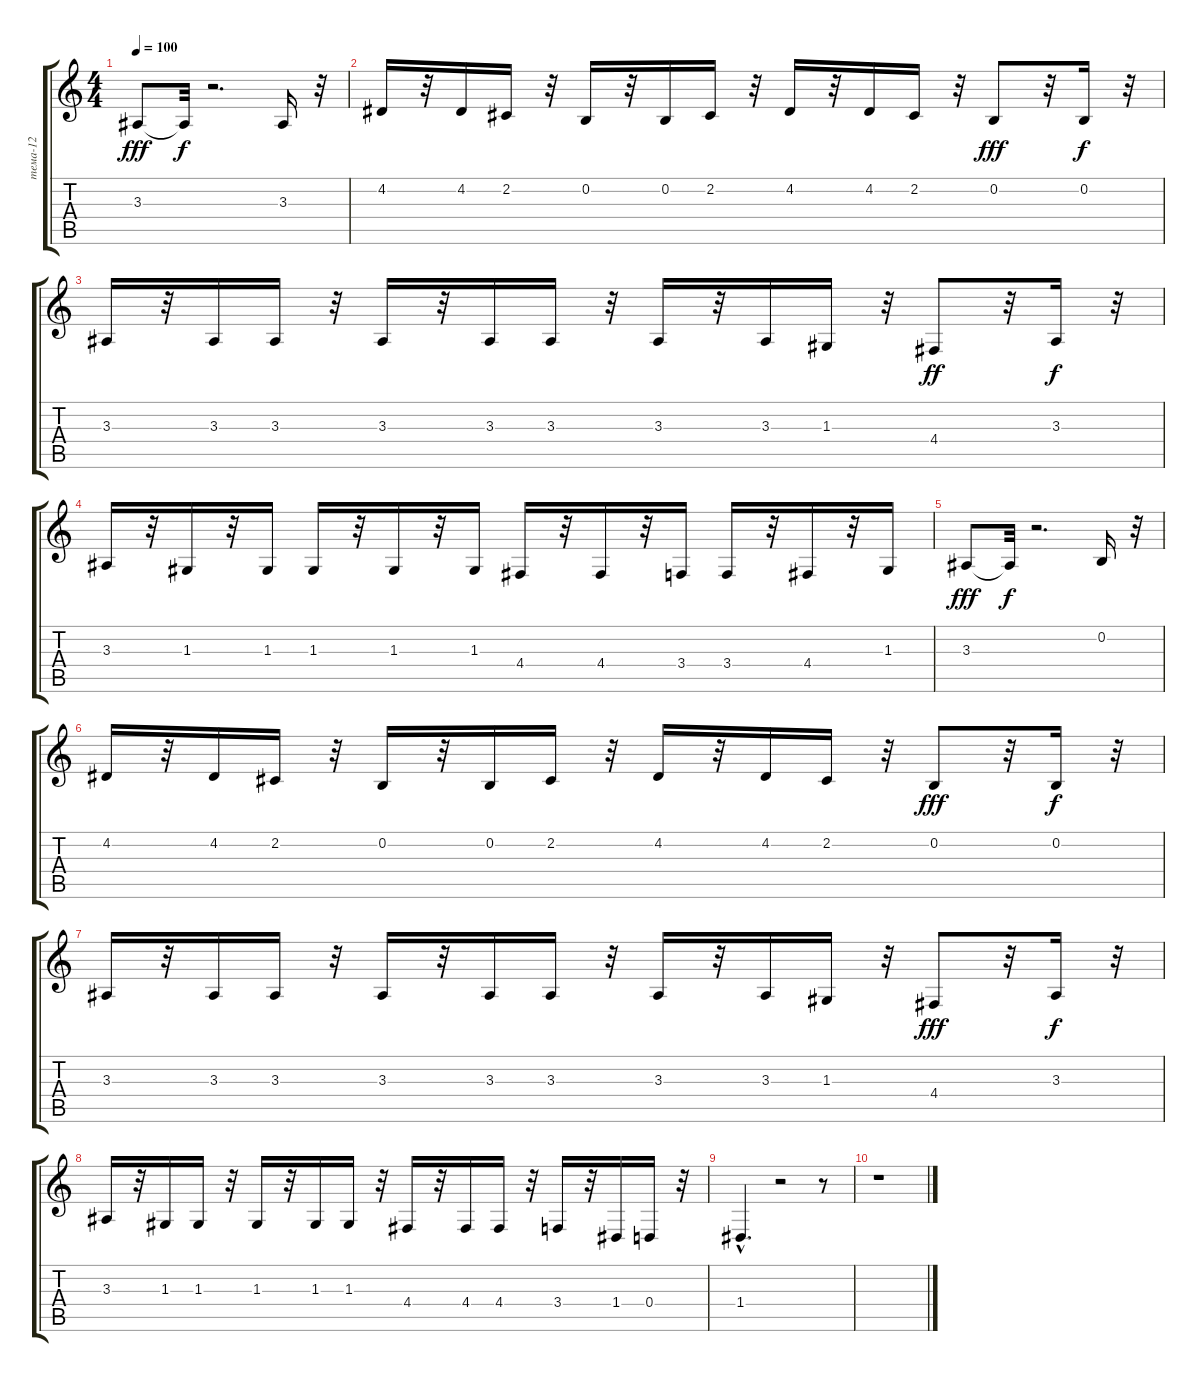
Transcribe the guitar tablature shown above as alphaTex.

\track ("тема-12" "тема-12") {instrument trumpet}
\staff {score tabs}
\tuning (E4 B3 G3 D3 A2 E2) {hide}
\ts (4 4)
\tempo 100
\clef g2
\ks c
3.3.8{dy fff} 3.3{t}.32{dy f} r.2{d} 3.3.16{balance 5} r.32 |
4.2.16 r.32 4.2.16 2.2.16 r.32 0.2.16 r.32 0.2.16 2.2.16 r.32 4.2.16 r.32 4.2.16 2.2.16 r.32 0.2.8{dy fff} r.32 0.2.16{dy f} r.32 |
3.3.16 r.32 3.3.16 3.3.16 r.32 3.3.16 r.32 3.3.16 3.3.16 r.32 3.3.16 r.32 3.3.16 1.3.16 r.32 4.4.8{dy ff} r.32 3.3.16{dy f} r.32 |
3.3.16 r.32 1.3.16 r.32 1.3.16 1.3.16 r.32 1.3.16 r.32 1.3.16 4.4.16 r.32 4.4.16 r.32 3.4.16 3.4.16 r.32 4.4.16 r.32 1.3.16 |
3.3.8{dy fff} 3.3{t}.32{dy f} r.2{d} 0.2.16 r.32 |
4.2.16 r.32 4.2.16 2.2.16 r.32 0.2.16 r.32 0.2.16 2.2.16 r.32 4.2.16 r.32 4.2.16 2.2.16 r.32 0.2.8{dy fff} r.32 0.2.16{dy f} r.32 |
3.3.16 r.32 3.3.16 3.3.16 r.32 3.3.16 r.32 3.3.16 3.3.16 r.32 3.3.16 r.32 3.3.16 1.3.16 r.32 4.4.8{dy fff} r.32 3.3.16{dy f} r.32 |
3.3.16 r.32 1.3.16 1.3.16 r.32 1.3.16 r.32 1.3.16 1.3.16 r.32 4.4.16 r.32 4.4.16 4.4.16 r.32 3.4.16 r.32 1.4.16 0.4.16 r.32 |
1.4{hac}.4{d} r.2 r.8 |
r.1
